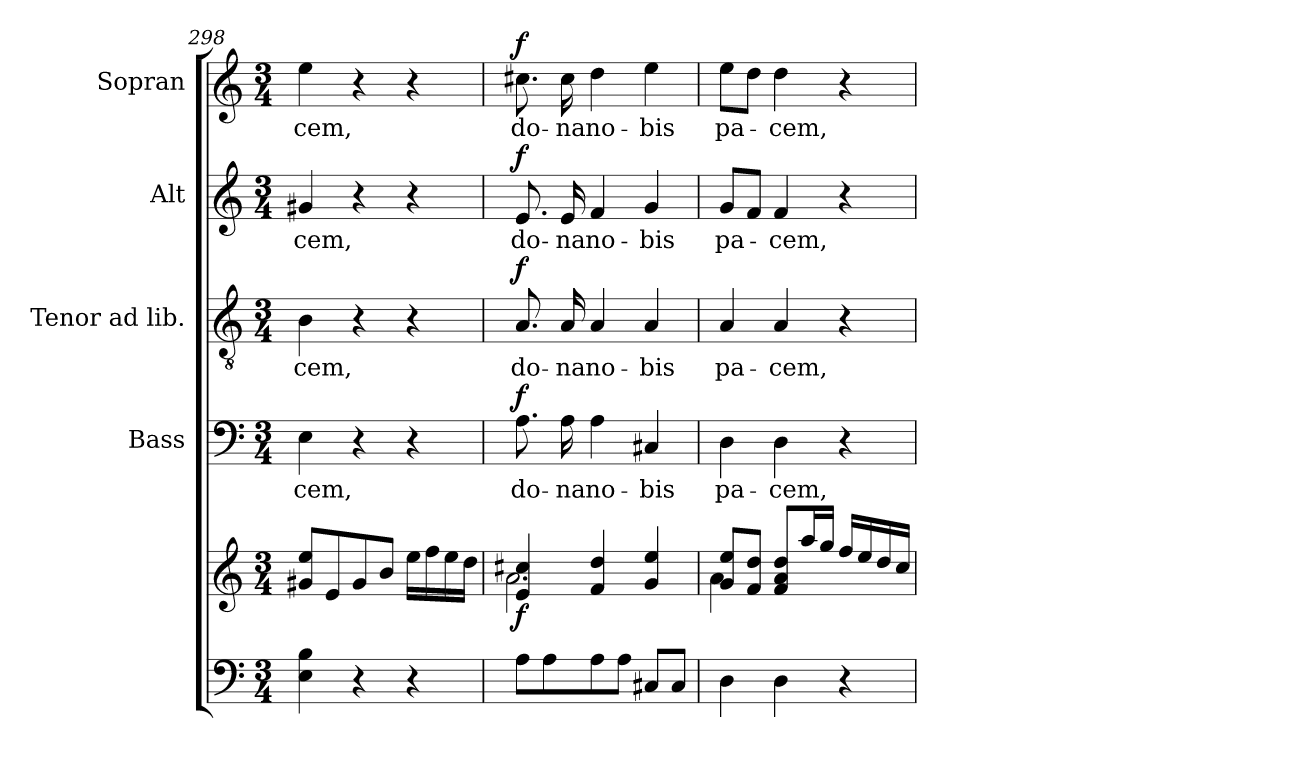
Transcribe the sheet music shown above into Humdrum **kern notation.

**kern	**kern	**dynam	**kern	**text	**dynam	**kern	**text	**dynam	**kern	**text	**dynam	**kern	**text	**dynam
*part5	*part5	*part5	*part4	*part4	*part4	*part3	*part3	*part3	*part2	*part2	*part2	*part1	*part1	*part1
*staff6	*staff5	*staff5/6	*staff4	*staff4	*staff4	*staff3	*staff3	*staff3	*staff2	*staff2	*staff2	*staff1	*staff1	*staff1
*	*	*	*I"Bass	*	*	*I"Tenor ad lib.	*	*	*I"Alt	*	*	*I"Sopran	*	*
*	*	*	*I'B.	*	*	*I'T.	*	*	*I'A.	*	*	*I'S.	*	*
*clefF4	*clefG2	*	*clefF4	*	*	*clefGv2	*	*	*clefG2	*	*	*clefG2	*	*
*k[]	*k[]	*	*k[]	*	*	*k[]	*	*	*k[]	*	*	*k[]	*	*
*C:	*C:	*	*C:	*	*	*C:	*	*	*C:	*	*	*C:	*	*
*M3/4	*M3/4	*	*M3/4	*	*	*M3/4	*	*	*M3/4	*	*	*M3/4	*	*
=298	=298	=298	=298	=298	=298	=298	=298	=298	=298	=298	=298	=298	=298	=298
!	!	!	!	!LO:LY:b	!	!	!LO:LY:b	!	!	!LO:LY:b	!	!	!LO:LY:b	!
4E\ 4B\	8g#X/ 8ee/L	.	4E\	-cem,	.	4B\	-cem,	.	4g#X/	-cem,	.	4ee\	-cem,	.
.	8e/	.	.	.	.	.	.	.	.	.	.	.	.	.
4r	8g#/	.	4r	.	.	4r	.	.	4r	.	.	4r	.	.
.	8b/J	.	.	.	.	.	.	.	.	.	.	.	.	.
4r	16ee\LL	.	4r	.	.	4r	.	.	4r	.	.	4r	.	.
.	16ff\	.	.	.	.	.	.	.	.	.	.	.	.	.
.	16ee\	.	.	.	.	.	.	.	.	.	.	.	.	.
.	16dd\JJ	.	.	.	.	.	.	.	.	.	.	.	.	.
=299	=299	=299	=299	=299	=299	=299	=299	=299	=299	=299	=299	=299	=299	=299
*	*^	*	*	*	*	*	*	*	*	*	*	*	*	*
!	!	!	!LO:DY:b	!	!LO:LY:b	!LO:DY:a	!	!LO:LY:b	!LO:DY:a	!	!LO:LY:b	!LO:DY:a	!	!LO:LY:b	!LO:DY:a
8A\L	4e/ 4cc#X/	2.a\	f	8.A\	do-	f	8.A/	do-	f	8.e/	do-	f	8.cc#X\	do-	f
8A\	.	.	.	.	.	.	.	.	.	.	.	.	.	.	.
!	!	!	!	!	!LO:LY:b	!	!	!LO:LY:b	!	!	!LO:LY:b	!	!	!LO:LY:b	!
.	.	.	.	16A\	-na	.	16A/	-na	.	16e/	-na	.	16cc#\	-na	.
!	!	!	!	!	!LO:LY:b	!	!	!LO:LY:b	!	!	!LO:LY:b	!	!	!LO:LY:b	!
8A\	4f/ 4dd/	.	.	4A\	no-	.	4A/	no-	.	4f/	no-	.	4dd\	no-	.
8A\J	.	.	.	.	.	.	.	.	.	.	.	.	.	.	.
!	!	!	!	!	!LO:LY:b	!	!	!LO:LY:b	!	!	!LO:LY:b	!	!	!LO:LY:b	!
8C#X/L	4g/ 4ee/	.	.	4C#X/	-bis	.	4A/	-bis	.	4g/	-bis	.	4ee\	-bis	.
8C#/J	.	.	.	.	.	.	.	.	.	.	.	.	.	.	.
=300	=300	=300	=300	=300	=300	=300	=300	=300	=300	=300	=300	=300	=300	=300	=300
!	!	!	!	!	!LO:LY:b	!	!	!LO:LY:b	!	!	!LO:LY:b	!	!	!LO:LY:b	!
4D\	8g/ 8ee/L	4a\	.	4D\	pa-	.	4A/	pa-	.	8g/L	pa-	.	8ee\L	pa-	.
.	8f/ 8dd/J	.	.	.	.	.	.	.	.	8f/J	.	.	8dd\J	.	.
!	!	!	!	!	!LO:LY:b	!	!	!LO:LY:b	!	!	!LO:LY:b	!	!	!LO:LY:b	!
4D\	8f/ 8a/ 8dd/L	2ryy	.	4D\	-cem,	.	4A/	-cem,	.	4f/	-cem,	.	4dd\	-cem,	.
.	16aa/L	.	.	.	.	.	.	.	.	.	.	.	.	.	.
.	16gg/JJ	.	.	.	.	.	.	.	.	.	.	.	.	.	.
4r	16ff/LL	.	.	4r	.	.	4r	.	.	4r	.	.	4r	.	.
.	16ee/	.	.	.	.	.	.	.	.	.	.	.	.	.	.
.	16dd/	.	.	.	.	.	.	.	.	.	.	.	.	.	.
.	16cc/JJ	.	.	.	.	.	.	.	.	.	.	.	.	.	.
*	*v	*v	*	*	*	*	*	*	*	*	*	*	*	*	*
=	=	=	=	=	=	=	=	=	=	=	=	=	=	=
*-	*-	*-	*-	*-	*-	*-	*-	*-	*-	*-	*-	*-	*-	*-
